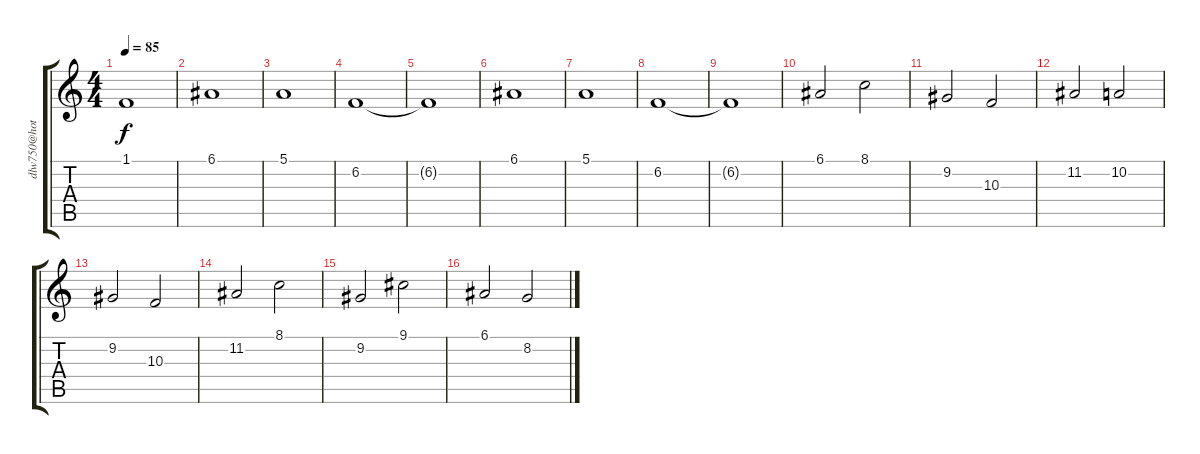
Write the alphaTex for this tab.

\track ("" "dlw750@hot") {instrument stringensemble1}
\staff {score tabs}
\tuning (E4 B3 G3 D3 A2 E2) {hide}
\ts (4 4)
\tempo 85
\clef g2
\ks c
1.1{t}.1{dy f} |
6.1.1{volume 10} |
5.1.1 |
6.2.1{volume 16} |
6.2{t}.1 |
6.1.1{volume 16} |
5.1.1 |
6.2.1{volume 16} |
6.2{t}.1 |
6.1.2{volume 16} 8.1.2 |
9.2.2 10.3.2 |
11.2.2 10.2.2 |
9.2.2 10.3.2 |
11.2.2 8.1.2 |
9.2.2 9.1.2 |
6.1.2 8.2.2
